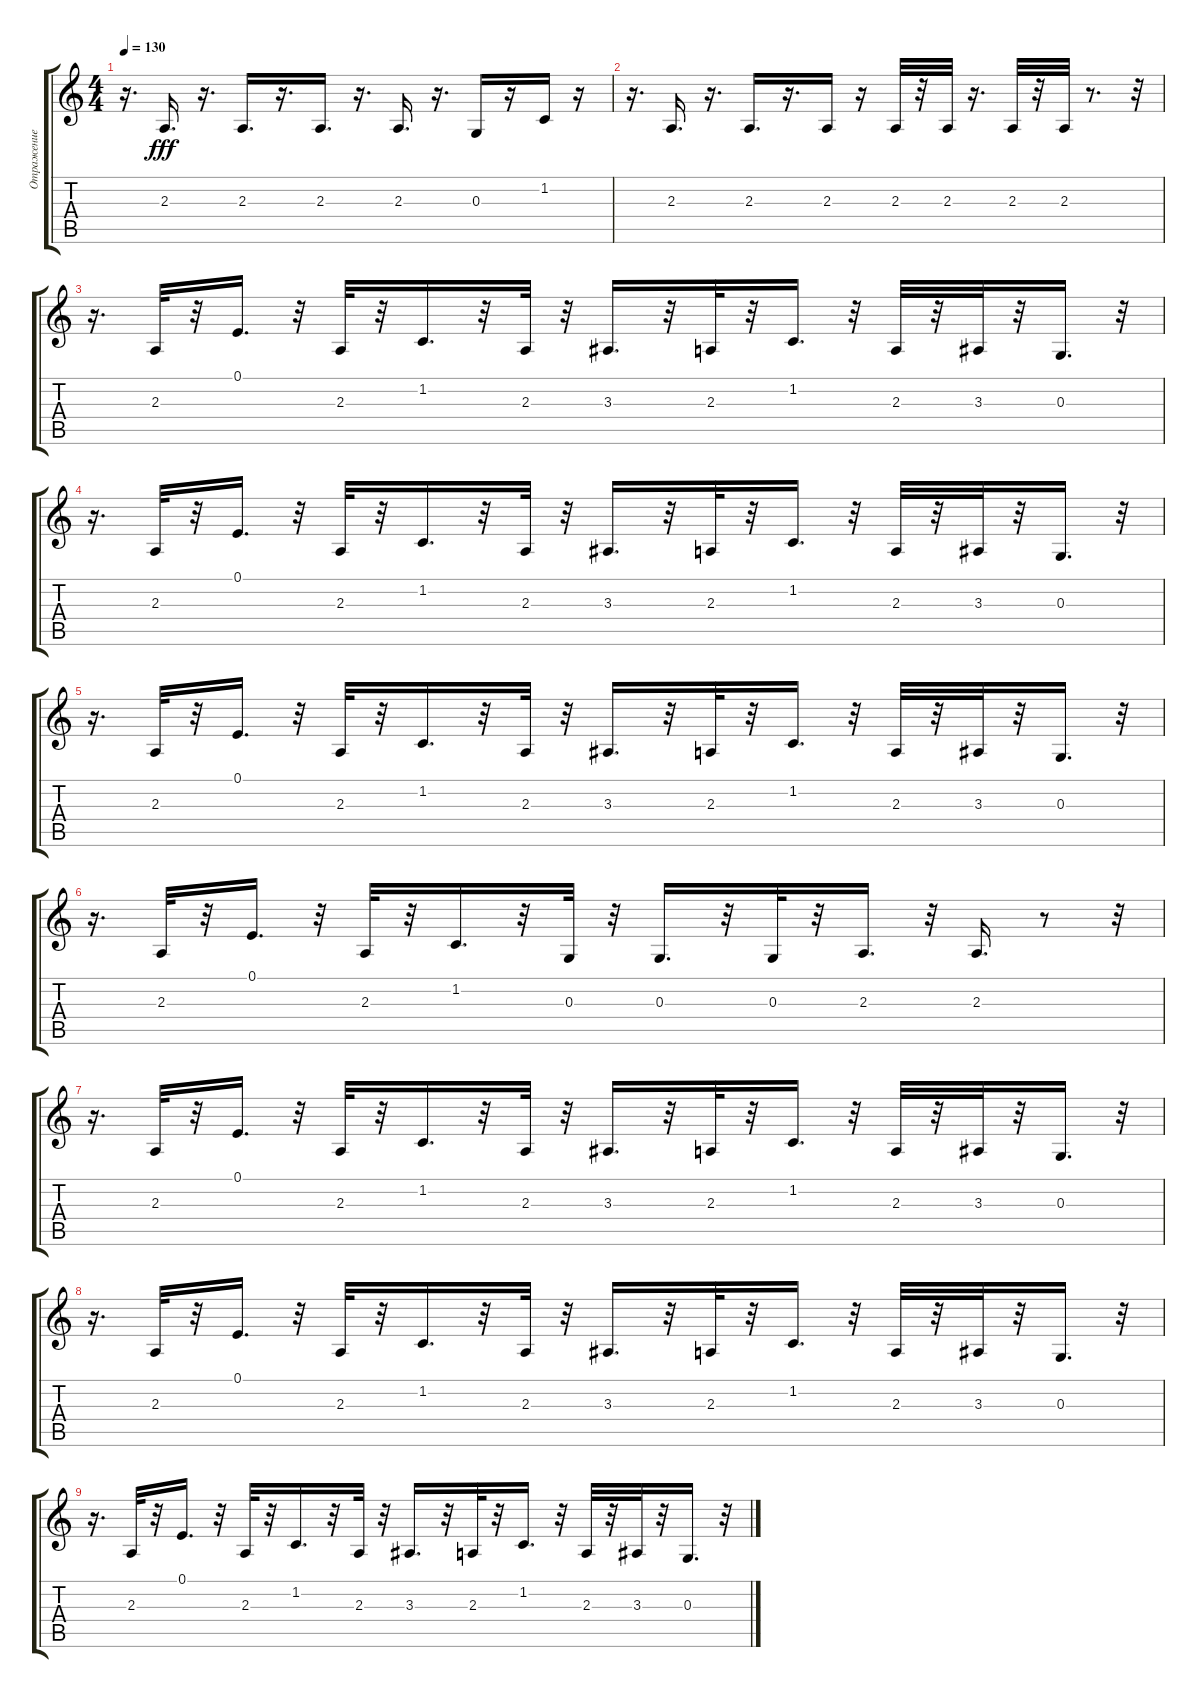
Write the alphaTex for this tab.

\track ("Отражение дорожки 1" "Отражение ") {instrument lead2sawtooth}
\staff {score tabs}
\tuning (E4 B3 G3 D3 A2 E2) {hide}
\ts (4 4)
\tempo 130
\clef g2
\ks c
r.16{d dy fff} 2.3.16{d} r.16{d} 2.3.16{d} r.16{d} 2.3.16{d} r.16{d} 2.3.16{d} r.16{d} 0.3.16 r.16 1.2.16 r.16 |
r.16{d} 2.3.16{d} r.16{d} 2.3.16{d} r.16{d} 2.3.16 r.16 2.3.32 r.32 2.3.32 r.16{d} 2.3.32 r.32 2.3.32 r.8{d} r.32 |
r.16{d} 2.3.32 r.32 0.1.16{d} r.32 2.3.32 r.32 1.2.16{d} r.32 2.3.32 r.32 3.3.16{d} r.32 2.3.32 r.32 1.2.16{d} r.32 2.3.32 r.32 3.3.32 r.32 0.3.16{d} r.32 |
r.16{d} 2.3.32 r.32 0.1.16{d} r.32 2.3.32 r.32 1.2.16{d} r.32 2.3.32 r.32 3.3.16{d} r.32 2.3.32 r.32 1.2.16{d} r.32 2.3.32 r.32 3.3.32 r.32 0.3.16{d} r.32 |
r.16{d} 2.3.32 r.32 0.1.16{d} r.32 2.3.32 r.32 1.2.16{d} r.32 2.3.32 r.32 3.3.16{d} r.32 2.3.32 r.32 1.2.16{d} r.32 2.3.32 r.32 3.3.32 r.32 0.3.16{d} r.32 |
r.16{d} 2.3.32 r.32 0.1.16{d} r.32 2.3.32 r.32 1.2.16{d} r.32 0.3.32 r.32 0.3.16{d} r.32 0.3.32 r.32 2.3.16{d} r.32 2.3.16{d} r.8 r.32 |
r.16{d} 2.3.32 r.32 0.1.16{d} r.32 2.3.32 r.32 1.2.16{d} r.32 2.3.32 r.32 3.3.16{d} r.32 2.3.32 r.32 1.2.16{d} r.32 2.3.32 r.32 3.3.32 r.32 0.3.16{d} r.32 |
r.16{d} 2.3.32 r.32 0.1.16{d} r.32 2.3.32 r.32 1.2.16{d} r.32 2.3.32 r.32 3.3.16{d} r.32 2.3.32 r.32 1.2.16{d} r.32 2.3.32 r.32 3.3.32 r.32 0.3.16{d} r.32 |
r.16{d} 2.3.32 r.32 0.1.16{d} r.32 2.3.32 r.32 1.2.16{d} r.32 2.3.32 r.32 3.3.16{d} r.32 2.3.32 r.32 1.2.16{d} r.32 2.3.32 r.32 3.3.32 r.32 0.3.16{d} r.32
